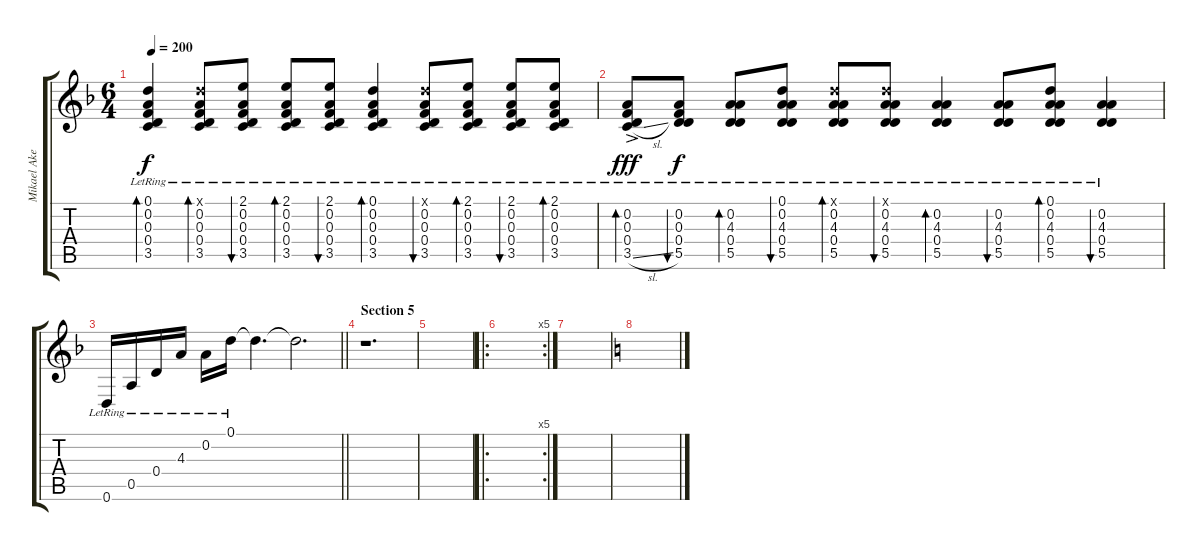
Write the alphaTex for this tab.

\track ("Mikael Akerfeldt (Acoustic)" "Mikael Ake") {instrument acousticguitarsteel}
\staff {score tabs}
\tuning (D4 A3 F3 D3 A2 D2) {hide}
\ts (6 4)
\tempo 200
\clef g2
\ks f
(0.1{lr} 0.2{lr} 0.3{lr} 0.4{lr} 3.5{lr}).4{bd 120 dy f} (0.1{x} 0.2{lr} 0.3{lr} 0.4{lr} 3.5{lr}).8{bd 120} (2.1{lr} 0.2{lr} 0.3{lr} 0.4{lr} 3.5{lr}).8{bu 120} (2.1{lr} 0.2{lr} 0.3{lr} 0.4{lr} 3.5{lr}).8{bd 120} (2.1{lr} 0.2{lr} 0.3{lr} 0.4{lr} 3.5{lr}).8{bu 120} (0.1{lr} 0.2{lr} 0.3{lr} 0.4{lr} 3.5{lr}).4{bd 120} (0.1{x} 0.2{lr} 0.3{lr} 0.4{lr} 3.5{lr}).8{bu 120} (2.1{lr} 0.2{lr} 0.3{lr} 0.4{lr} 3.5{lr}).8{bd 120} (2.1{lr} 0.2{lr} 0.3{lr} 0.4{lr} 3.5{lr}).8{bu 120} (2.1{lr} 0.2{lr} 0.3{lr} 0.4{lr} 3.5{lr}).8{bd 120} |
(0.2{lr} 0.3{lr} 0.4{lr} 3.5{sl ac}).8{bd 120 dy fff} (0.2{lr} 0.3{lr} 0.4{lr} 5.5{lr}).8{bu 120 dy f} (0.2{lr} 4.3{lr} 0.4{lr} 5.5{lr}).8{bd 120} (0.1{lr} 0.2{lr} 4.3{lr} 0.4{lr} 5.5{lr}).8{bu 120} (0.1{x} 0.2{lr} 4.3{lr} 0.4{lr} 5.5{lr}).8{bd 120} (0.1{x} 0.2{lr} 4.3{lr} 0.4{lr} 5.5{lr}).8{bu 120} (0.2{lr} 4.3{lr} 0.4{lr} 5.5{lr}).4{bd 120} (0.2{lr} 4.3{lr} 0.4{lr} 5.5{lr}).8{bu 120} (0.1{lr} 0.2{lr} 4.3{lr} 0.4{lr} 5.5{lr}).8{bd 120} (0.2{lr} 4.3{lr} 0.4{lr} 5.5{lr}).4{bu 120} |
\barLineRight lightlight
0.6{lr}.16 0.5{lr}.16 0.4{lr}.16 4.3{lr}.16 0.2{lr}.16 0.1{lr}.16 0.1{t}.4{d} 0.1{t}.2{d} |
\section ("" "Section 5")
r.1{d} |
|
\ro
\rc 5
|
|
\ks c
